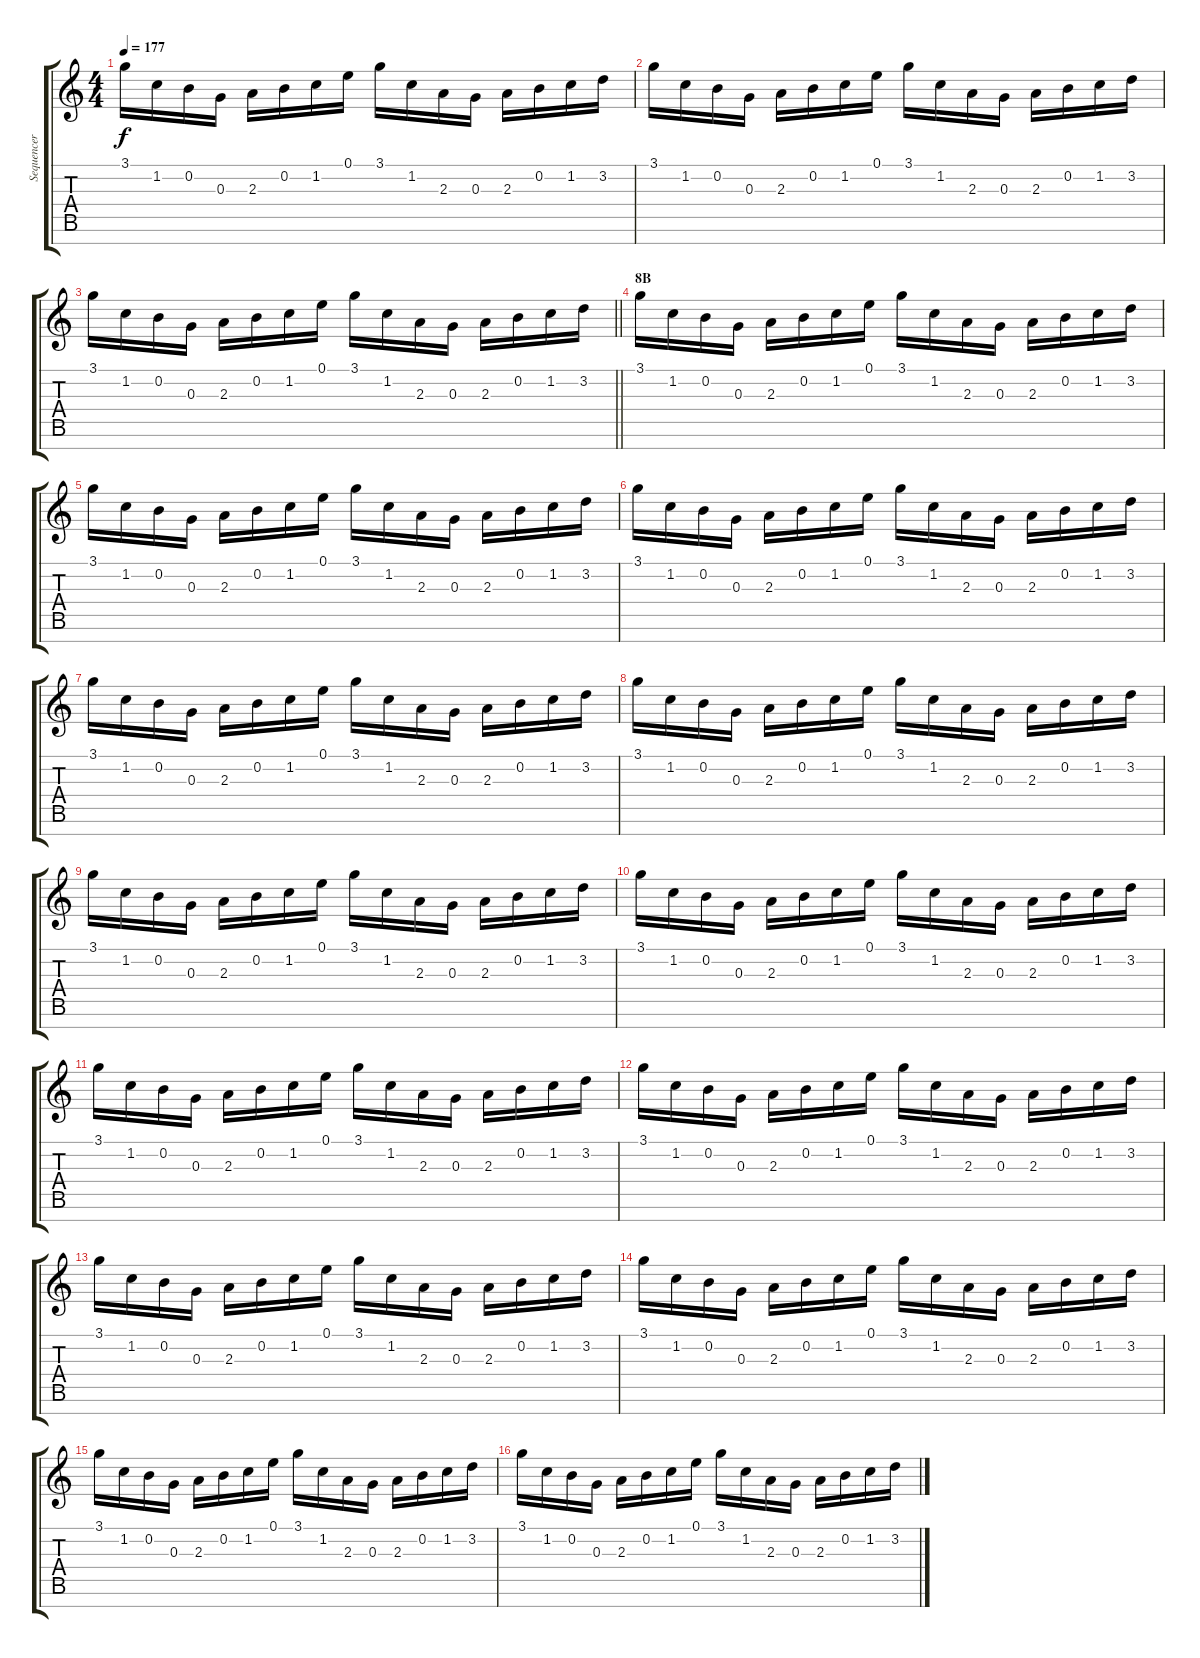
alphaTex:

\track ("Sequencer" "Sequencer") {instrument pad1newage}
\staff {score tabs}
\tuning (E5 B4 G4 D4 A3 E3 B2) {hide}
\ts (4 4)
\tempo 177
\clef g2
\ks c
3.1.16{dy f} 1.2.16 0.2.16 0.3.16 2.3.16 0.2.16 1.2.16 0.1.16 3.1.16 1.2.16 2.3.16 0.3.16 2.3.16 0.2.16 1.2.16 3.2.16 |
3.1.16 1.2.16 0.2.16 0.3.16 2.3.16 0.2.16 1.2.16 0.1.16 3.1.16 1.2.16 2.3.16 0.3.16 2.3.16 0.2.16 1.2.16 3.2.16 |
\barLineRight lightlight
3.1.16 1.2.16 0.2.16 0.3.16 2.3.16 0.2.16 1.2.16 0.1.16 3.1.16 1.2.16 2.3.16 0.3.16 2.3.16 0.2.16 1.2.16 3.2.16 |
\section ("" "8B")
3.1.16 1.2.16 0.2.16 0.3.16 2.3.16 0.2.16 1.2.16 0.1.16 3.1.16 1.2.16 2.3.16 0.3.16 2.3.16 0.2.16 1.2.16 3.2.16 |
3.1.16 1.2.16 0.2.16 0.3.16 2.3.16 0.2.16 1.2.16 0.1.16 3.1.16 1.2.16 2.3.16 0.3.16 2.3.16 0.2.16 1.2.16 3.2.16 |
3.1.16 1.2.16 0.2.16 0.3.16 2.3.16 0.2.16 1.2.16 0.1.16 3.1.16 1.2.16 2.3.16 0.3.16 2.3.16 0.2.16 1.2.16 3.2.16 |
3.1.16 1.2.16 0.2.16 0.3.16 2.3.16 0.2.16 1.2.16 0.1.16 3.1.16 1.2.16 2.3.16 0.3.16 2.3.16 0.2.16 1.2.16 3.2.16 |
3.1.16 1.2.16 0.2.16 0.3.16 2.3.16 0.2.16 1.2.16 0.1.16 3.1.16 1.2.16 2.3.16 0.3.16 2.3.16 0.2.16 1.2.16 3.2.16 |
3.1.16 1.2.16 0.2.16 0.3.16 2.3.16 0.2.16 1.2.16 0.1.16 3.1.16 1.2.16 2.3.16 0.3.16 2.3.16 0.2.16 1.2.16 3.2.16 |
3.1.16 1.2.16 0.2.16 0.3.16 2.3.16 0.2.16 1.2.16 0.1.16 3.1.16 1.2.16 2.3.16 0.3.16 2.3.16 0.2.16 1.2.16 3.2.16 |
3.1.16 1.2.16 0.2.16 0.3.16 2.3.16 0.2.16 1.2.16 0.1.16 3.1.16 1.2.16 2.3.16 0.3.16 2.3.16 0.2.16 1.2.16 3.2.16 |
3.1.16 1.2.16 0.2.16 0.3.16 2.3.16 0.2.16 1.2.16 0.1.16 3.1.16 1.2.16 2.3.16 0.3.16 2.3.16 0.2.16 1.2.16 3.2.16 |
3.1.16 1.2.16 0.2.16 0.3.16 2.3.16 0.2.16 1.2.16 0.1.16 3.1.16 1.2.16 2.3.16 0.3.16 2.3.16 0.2.16 1.2.16 3.2.16 |
3.1.16 1.2.16 0.2.16 0.3.16 2.3.16 0.2.16 1.2.16 0.1.16 3.1.16 1.2.16 2.3.16 0.3.16 2.3.16 0.2.16 1.2.16 3.2.16 |
3.1.16 1.2.16 0.2.16 0.3.16 2.3.16 0.2.16 1.2.16 0.1.16 3.1.16 1.2.16 2.3.16 0.3.16 2.3.16 0.2.16 1.2.16 3.2.16 |
3.1.16 1.2.16 0.2.16 0.3.16 2.3.16 0.2.16 1.2.16 0.1.16 3.1.16 1.2.16 2.3.16 0.3.16 2.3.16 0.2.16 1.2.16 3.2.16
